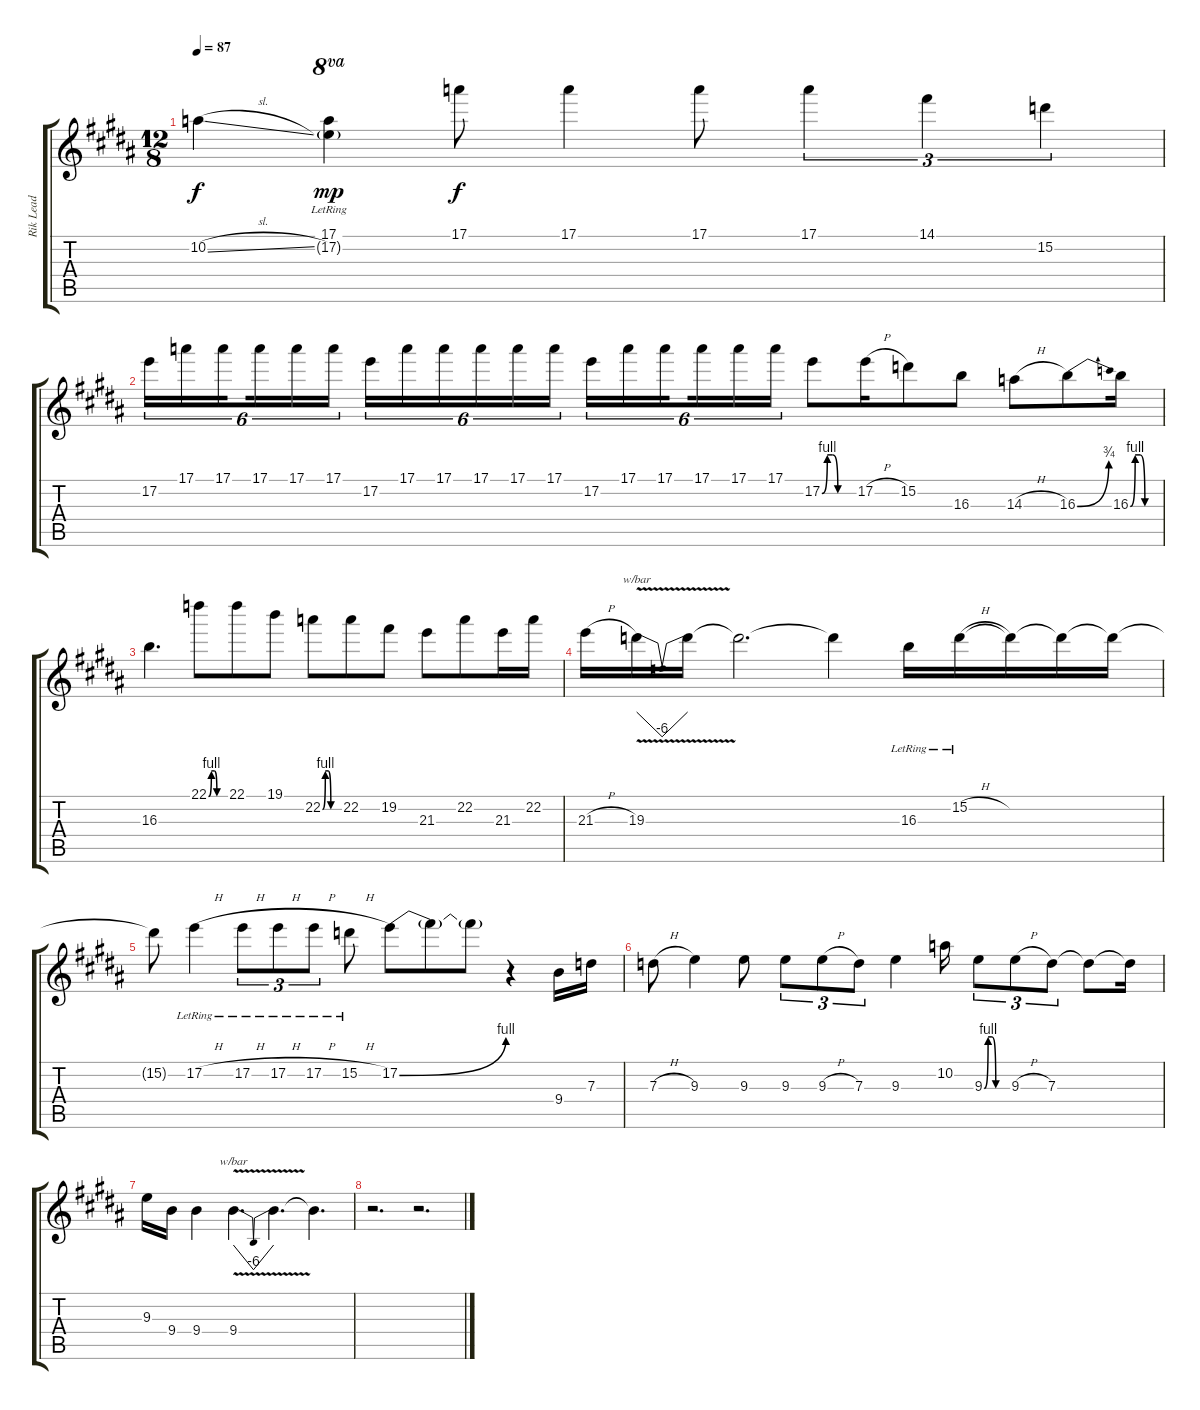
\track ("Rik Lead" "Rik Lead") {instrument electricguitarjazz}
\staff {score tabs}
\tuning (E4 B3 G3 D3 A2 E2) {hide}
\ts (12 8)
\tempo 87
\clef g2
\ks b
10.2{sl}.4{dy f} (17.1 17.2{g lr}).4{ot 8va dy mp} 17.1.8{dy f} 17.1.4 17.1.8 17.1.4{tu (3 2)} 14.1.4{tu (3 2)} 15.2.4{tu (3 2)} |
17.2.16{tu (6 4)} 17.1.16{tu (6 4)} 17.1.16{tu (6 4) beam splitsecondary} 17.1.16{tu (6 4)} 17.1.16{tu (6 4)} 17.1.16{tu (6 4) beam splitsecondary} 17.2.16{tu (6 4)} 17.1.16{tu (6 4)} 17.1.16{tu (6 4)} 17.1.16{tu (6 4)} 17.1.16{tu (6 4)} 17.1.16{tu (6 4) beam splitsecondary} 17.2.16{tu (6 4)} 17.1.16{tu (6 4)} 17.1.16{tu (6 4) beam splitsecondary} 17.1.16{tu (6 4)} 17.1.16{tu (6 4)} 17.1.16{tu (6 4)} 17.2{be (custom 0 0 10 4 20 4 30 0 60 0)}.8 17.2{h}.16 15.2.8 16.3.8 14.3{h}.8 16.3{be (bend 0 0 60 3)}.8 16.3{be (custom 0 0 10 4 20 4 30 0 60 0)}.16 |
16.3.4{d} 22.1{be (custom 0 0 10 4 20 4 30 0 60 0)}.8 22.1.8 19.1.8 22.2{be (custom 0 0 10 4 20 4 30 0 60 0)}.8 22.2.8 19.2.8 21.3.8 22.2.8 21.3.16 22.2.16 |
21.3{h}.16 19.3{v}.16{tbe (dip default 0 0 30 -24 60 0)} 19.3{t}.16 19.3{t}.2{d} 19.3{t}.4 16.3{lr}.16 15.2{h lr}.16 15.2{t}.16 15.2{t}.16 15.2{t}.16 |
15.2{t}.8 17.2{h lr}.4 17.2{h lr}.8{tu (3 2)} 17.2{h lr}.8{tu (3 2)} 17.2{h lr}.8{tu (3 2)} 15.2{h lr}.8 17.2{be (bend 0 0 60 4)}.8 17.2{t}.8 17.2{t}.8 r.4 9.4.16 7.3.16 |
7.3{h}.8 9.3.4 9.3.8{beam Down} 9.3.8{tu (3 2) beam Down} 9.3{h}.8{tu (3 2) beam Down} 7.3.8{tu (3 2) beam Down} 9.3.4 10.2.16 9.3{be (custom 0 0 10 4 20 4 30 0 60 0)}.8{tu (3 2) beam merge} 9.3{h}.8{tu (3 2)} 7.3.8{tu (3 2)} 7.3{t}.8 7.3{t}.16 |
9.3.16 9.4.16 9.4.4 9.4{v}.4{d tbe (dip default 0 0 30 -24 60 0)} 9.4{t}.4{d} 9.4{t}.4{d} |
r.2{d} r.2{d}
